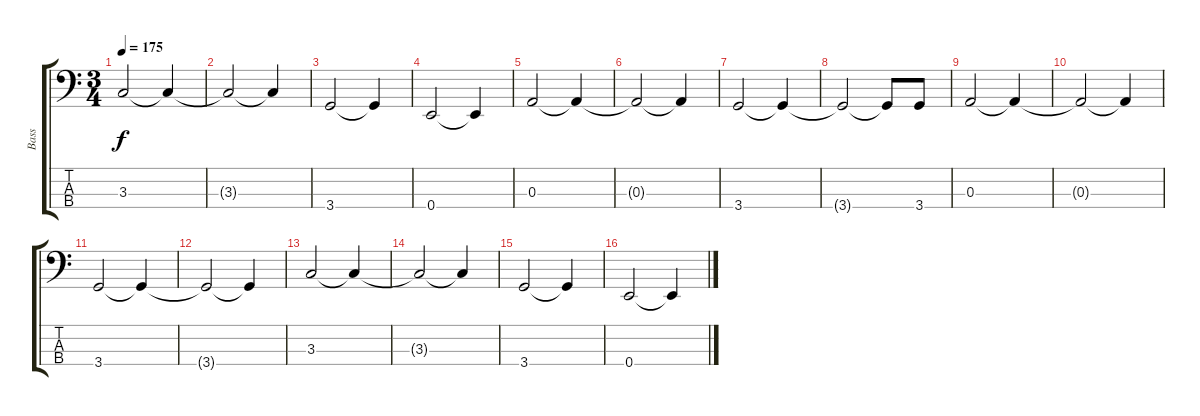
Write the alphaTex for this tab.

\track ("Bass" "Bass") {instrument electricbasspick}
\staff {score tabs}
\tuning (G2 D2 A1 E1) {hide}
\ts (3 4)
\tempo 175
\clef f4
\ks c
3.3.2{dy f} 3.3{t}.4 |
3.3{t}.2 3.3{t}.4 |
3.4.2 3.4{t}.4 |
0.4.2 0.4{t}.4 |
0.3.2 0.3{t}.4 |
0.3{t}.2 0.3{t}.4 |
3.4.2 3.4{t}.4 |
3.4{t}.2 3.4{t}.8 3.4.8 |
0.3.2 0.3{t}.4 |
0.3{t}.2 0.3{t}.4 |
3.4.2 3.4{t}.4 |
3.4{t}.2 3.4{t}.4 |
3.3.2 3.3{t}.4 |
3.3{t}.2 3.3{t}.4 |
3.4.2 3.4{t}.4 |
0.4.2 0.4{t}.4
